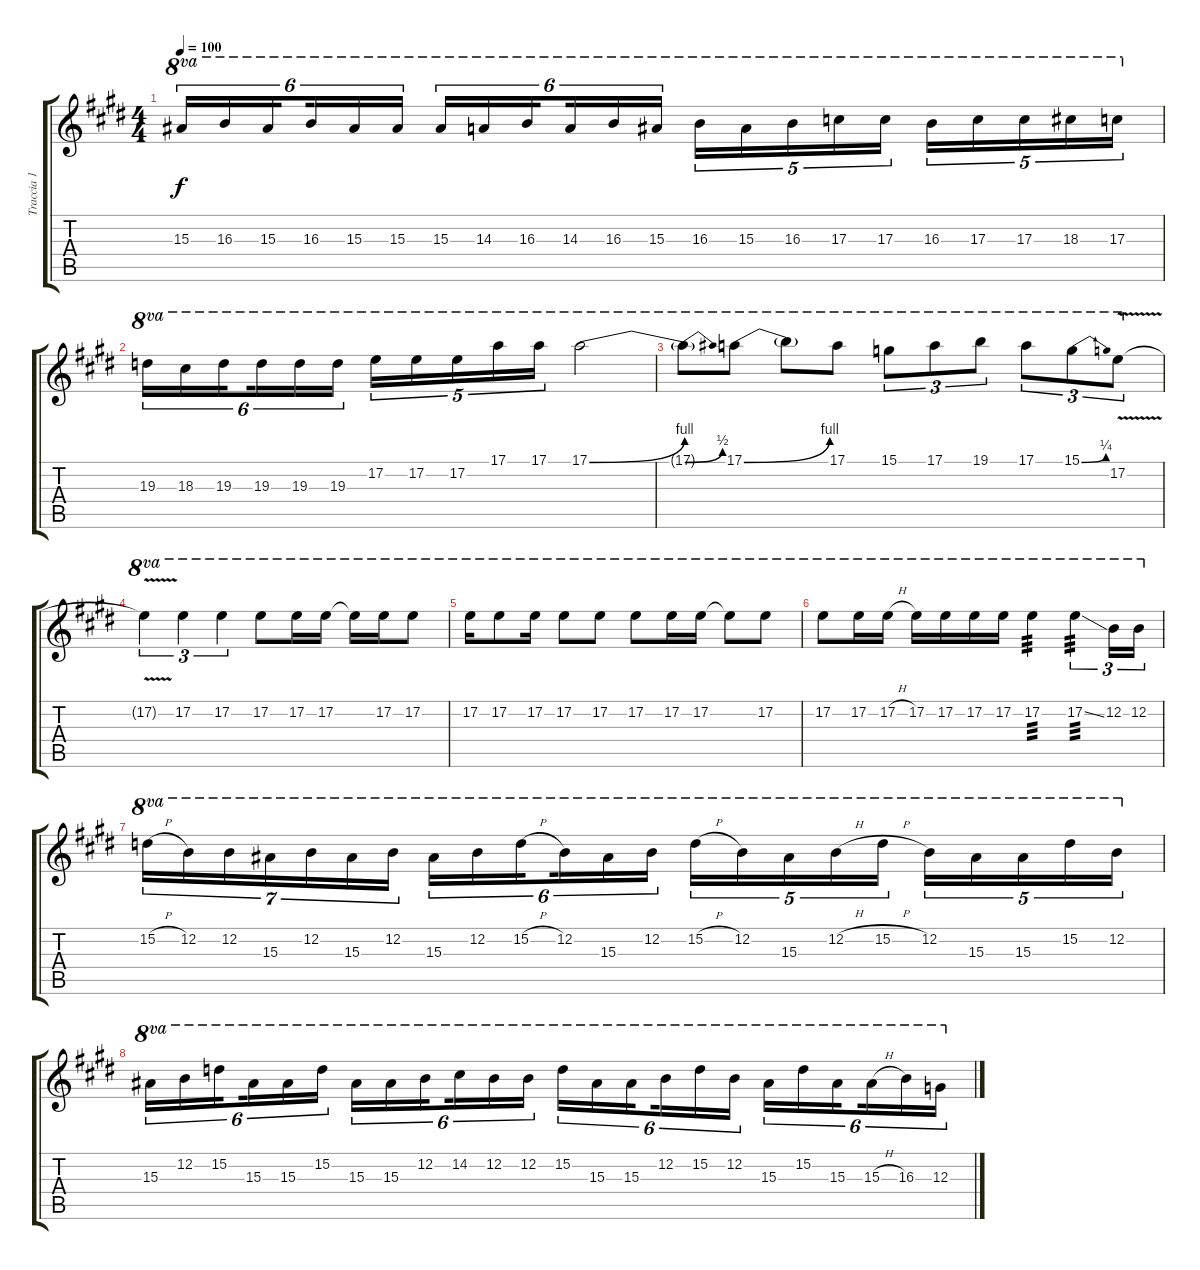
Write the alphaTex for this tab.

\track ("Traccia 1" "Traccia 1") {instrument overdrivenguitar}
\staff {score tabs}
\tuning (E4 B3 G3 D3 A2 E2) {hide}
\ts (4 4)
\tempo 100
\clef g2
\ks e
15.3.16{tu (6 4) ot 8va dy f} 16.3.16{tu (6 4) ot 8va} 15.3.16{tu (6 4) ot 8va beam splitsecondary} 16.3.16{tu (6 4) ot 8va} 15.3.16{tu (6 4) ot 8va} 15.3.16{tu (6 4) ot 8va} 15.3.16{tu (6 4) ot 8va} 14.3.16{tu (6 4) ot 8va} 16.3.16{tu (6 4) ot 8va beam splitsecondary} 14.3.16{tu (6 4) ot 8va} 16.3.16{tu (6 4) ot 8va} 15.3.16{tu (6 4) ot 8va} 16.3.16{tu (5 4) ot 8va} 15.3.16{tu (5 4) ot 8va} 16.3.16{tu (5 4) ot 8va} 17.3.16{tu (5 4) ot 8va} 17.3.16{tu (5 4) ot 8va} 16.3.16{tu (5 4) ot 8va} 17.3.16{tu (5 4) ot 8va} 17.3.16{tu (5 4) ot 8va} 18.3.16{tu (5 4) ot 8va} 17.3.16{tu (5 4) ot 8va} |
19.3.16{tu (6 4) ot 8va} 18.3.16{tu (6 4) ot 8va} 19.3.16{tu (6 4) ot 8va beam splitsecondary} 19.3.16{tu (6 4) ot 8va} 19.3.16{tu (6 4) ot 8va} 19.3.16{tu (6 4) ot 8va} 17.2.16{tu (5 4) ot 8va} 17.2.16{tu (5 4) ot 8va} 17.2.16{tu (5 4) ot 8va} 17.1.16{tu (5 4) ot 8va} 17.1.16{tu (5 4) ot 8va} 17.1{be (bend 0 0 60 4)}.2{ot 8va} |
17.1{be (bend 0 0 60 2) t}.8{ot 8va} 17.1{be (bend 0 0 60 4)}.8{ot 8va} 17.1{t}.8{ot 8va} 17.1.8{ot 8va} 15.1.8{tu (3 2) ot 8va} 17.1.8{tu (3 2) ot 8va} 19.1.8{tu (3 2) ot 8va} 17.1.8{tu (3 2) ot 8va} 15.1{be (bend 0 0 60 1)}.8{tu (3 2) ot 8va} 17.2{v}.8{tu (3 2) ot 8va} |
17.2{t}.4{tu (3 2) ot 8va} 17.2.4{tu (3 2) ot 8va} 17.2.4{tu (3 2) ot 8va} 17.2.8{ot 8va} 17.2.16{ot 8va} 17.2.16{ot 8va} 17.2{t}.16{ot 8va} 17.2.16{ot 8va} 17.2.8{ot 8va} |
17.2.16{ot 8va} 17.2.8{ot 8va} 17.2.16{ot 8va} 17.2.8{ot 8va} 17.2.8{ot 8va} 17.2.8{ot 8va} 17.2.16{ot 8va} 17.2.16{ot 8va} 17.2{t}.8{ot 8va} 17.2.8{ot 8va} |
17.2.8{ot 8va} 17.2.16{ot 8va} 17.2{h}.16{ot 8va} 17.2.16{ot 8va} 17.2.16{ot 8va} 17.2.16{ot 8va} 17.2.16{ot 8va} 17.2.4{ot 8va tp 3} 17.2{ss}.4{tu (3 2) ot 8va tp 3} 12.2.16{tu (3 2) ot 8va} 12.2.16{tu (3 2) ot 8va} |
15.2{h}.16{tu (7 4) ot 8va} 12.2.16{tu (7 4) ot 8va} 12.2.16{tu (7 4) ot 8va} 15.3.16{tu (7 4) ot 8va} 12.2.16{tu (7 4) ot 8va} 15.3.16{tu (7 4) ot 8va} 12.2.16{tu (7 4) ot 8va} 15.3.16{tu (6 4) ot 8va} 12.2.16{tu (6 4) ot 8va} 15.2{h}.16{tu (6 4) ot 8va beam splitsecondary} 12.2.16{tu (6 4) ot 8va} 15.3.16{tu (6 4) ot 8va} 12.2.16{tu (6 4) ot 8va} 15.2{h}.16{tu (5 4) ot 8va} 12.2.16{tu (5 4) ot 8va} 15.3.16{tu (5 4) ot 8va} 12.2{h}.16{tu (5 4) ot 8va} 15.2{h}.16{tu (5 4) ot 8va} 12.2.16{tu (5 4) ot 8va} 15.3.16{tu (5 4) ot 8va} 15.3.16{tu (5 4) ot 8va} 15.2.16{tu (5 4) ot 8va} 12.2.16{tu (5 4) ot 8va} |
15.3.16{tu (6 4) ot 8va} 12.2.16{tu (6 4) ot 8va} 15.2.16{tu (6 4) ot 8va beam splitsecondary} 15.3.16{tu (6 4) ot 8va} 15.3.16{tu (6 4) ot 8va} 15.2.16{tu (6 4) ot 8va} 15.3.16{tu (6 4) ot 8va} 15.3.16{tu (6 4) ot 8va} 12.2.16{tu (6 4) ot 8va beam splitsecondary} 14.2.16{tu (6 4) ot 8va} 12.2.16{tu (6 4) ot 8va} 12.2.16{tu (6 4) ot 8va} 15.2.16{tu (6 4) ot 8va} 15.3.16{tu (6 4) ot 8va} 15.3.16{tu (6 4) ot 8va beam splitsecondary} 12.2.16{tu (6 4) ot 8va} 15.2.16{tu (6 4) ot 8va} 12.2.16{tu (6 4) ot 8va} 15.3.16{tu (6 4) ot 8va} 15.2.16{tu (6 4) ot 8va} 15.3.16{tu (6 4) ot 8va beam splitsecondary} 15.3{h}.16{tu (6 4) ot 8va} 16.3.16{tu (6 4) ot 8va} 12.3.16{tu (6 4) ot 8va}
